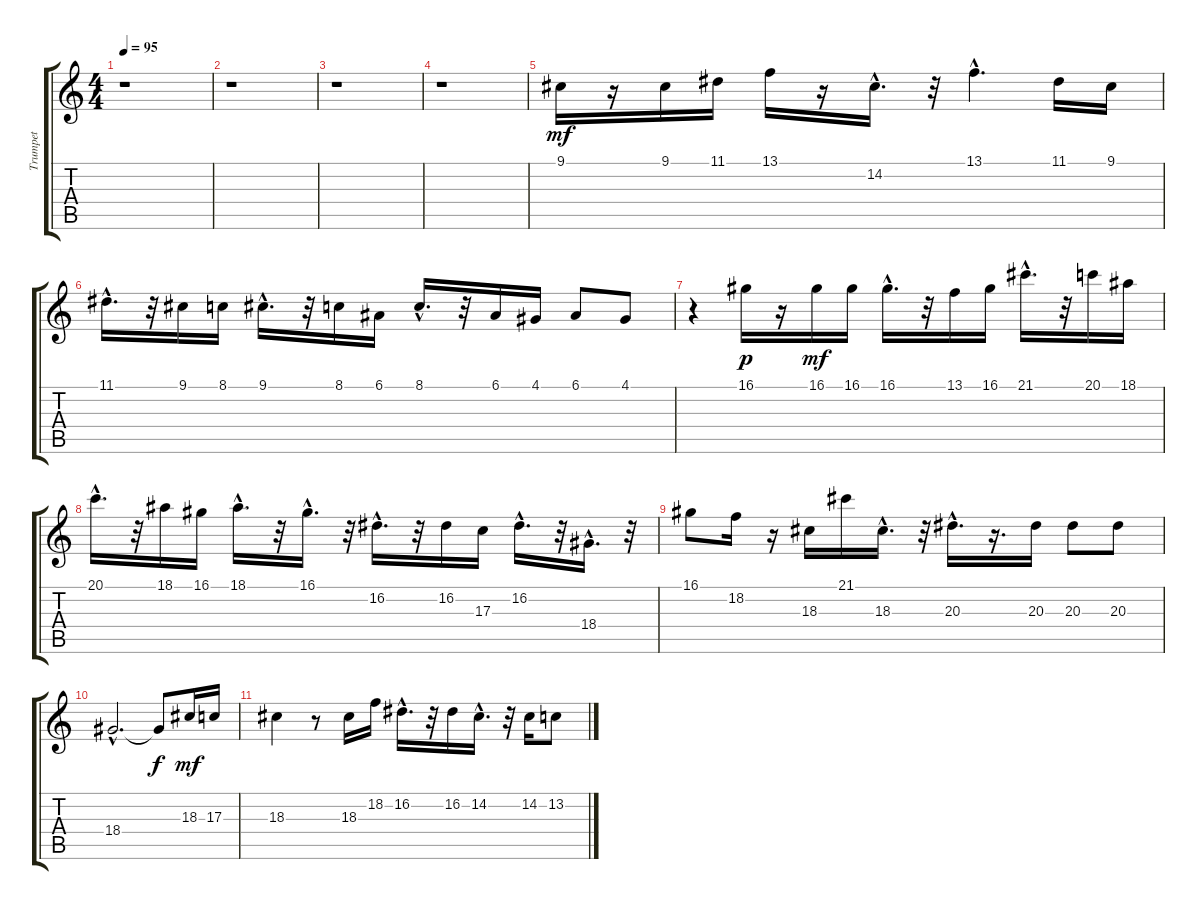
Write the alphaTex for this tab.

\track ("Trumpet" "Trumpet") {instrument trumpet}
\staff {score tabs}
\tuning (E4 B3 G3 D3 A2 E2) {hide}
\ts (4 4)
\tempo 95
\clef g2
\ks c
r.1{dy mp} |
r.1 |
r.1 |
r.1 |
9.1.16{dy mf} r.16 9.1.16 11.1.16 13.1.16 r.16 14.2{hac}.16{d} r.32 13.1{hac}.4{d} 11.1.16 9.1.16 |
11.1{hac}.16{d} r.32 9.1.16 8.1.16 9.1{hac}.16{d} r.32 8.1.16 6.1.16 8.1{hac}.16{d} r.32 6.1.16 4.1.16 6.1.8 4.1.8 |
r.4 16.1.16{dy p} r.16 16.1.16{dy mf} 16.1.16 16.1{hac}.16{d} r.32 13.1.16 16.1.16 21.1{hac}.16{d} r.32 20.1.16 18.1.16 |
20.1{hac}.16{d} r.32 18.1.16 16.1.16 18.1{hac}.16{d} r.32 16.1{hac}.16{d} r.32 16.2{hac}.16{d} r.32 16.2.16 17.3.16 16.2{hac}.16{d} r.32 18.4{hac}.16{d} r.32 |
16.1.8 18.2.16 r.16 18.3.16 21.1.16 18.3{hac}.16{d} r.32 20.3{hac}.16{d} r.16{d} 20.3.16 20.3.8 20.3.8 |
18.4{hac}.2{d} 18.4{t}.8{dy f} 18.3.16{dy mf} 17.3.16 |
18.3.4 r.8 18.3.16 18.2.16 16.2{hac}.16{d} r.32 16.2.16 14.2{hac}.16{d} r.32 14.2.16 13.2.8
